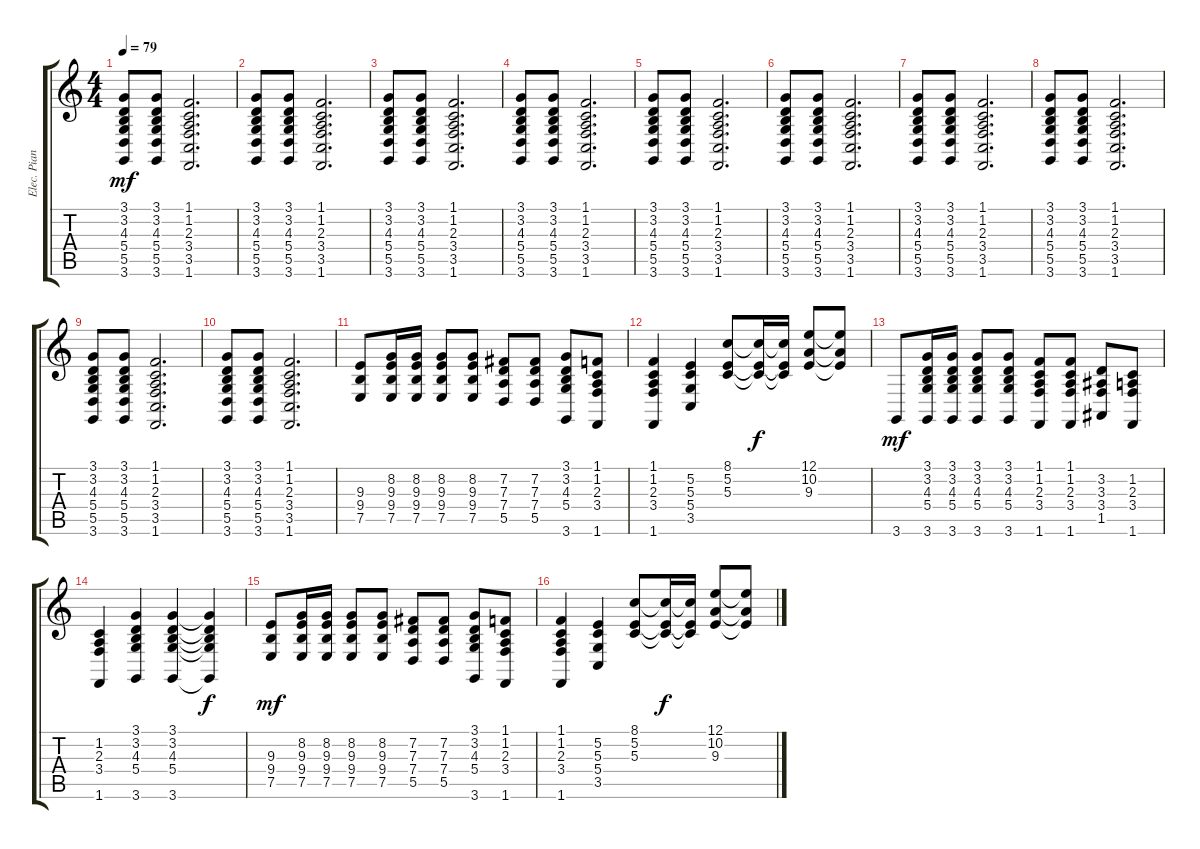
\track ("Elec. Piano" "Elec. Pian") {instrument electricpiano1}
\staff {score tabs}
\tuning (E4 B3 G3 D3 A2 E2) {hide}
\ts (4 4)
\tempo 79
\clef g2
\ks c
(3.1 3.2 4.3 5.4 5.5 3.6).8{dy mf} (3.1 3.2 4.3 5.4 5.5 3.6).8 (1.1 1.2 2.3 3.4 3.5 1.6).2{d} |
(3.1 3.2 4.3 5.4 5.5 3.6).8 (3.1 3.2 4.3 5.4 5.5 3.6).8 (1.1 1.2 2.3 3.4 3.5 1.6).2{d} |
(3.1 3.2 4.3 5.4 5.5 3.6).8 (3.1 3.2 4.3 5.4 5.5 3.6).8 (1.1 1.2 2.3 3.4 3.5 1.6).2{d} |
(3.1 3.2 4.3 5.4 5.5 3.6).8 (3.1 3.2 4.3 5.4 5.5 3.6).8 (1.1 1.2 2.3 3.4 3.5 1.6).2{d} |
(3.1 3.2 4.3 5.4 5.5 3.6).8 (3.1 3.2 4.3 5.4 5.5 3.6).8 (1.1 1.2 2.3 3.4 3.5 1.6).2{d} |
(3.1 3.2 4.3 5.4 5.5 3.6).8 (3.1 3.2 4.3 5.4 5.5 3.6).8 (1.1 1.2 2.3 3.4 3.5 1.6).2{d} |
(3.1 3.2 4.3 5.4 5.5 3.6).8 (3.1 3.2 4.3 5.4 5.5 3.6).8 (1.1 1.2 2.3 3.4 3.5 1.6).2{d} |
(3.1 3.2 4.3 5.4 5.5 3.6).8 (3.1 3.2 4.3 5.4 5.5 3.6).8 (1.1 1.2 2.3 3.4 3.5 1.6).2{d} |
(3.1 3.2 4.3 5.4 5.5 3.6).8 (3.1 3.2 4.3 5.4 5.5 3.6).8 (1.1 1.2 2.3 3.4 3.5 1.6).2{d} |
(3.1 3.2 4.3 5.4 5.5 3.6).8 (3.1 3.2 4.3 5.4 5.5 3.6).8 (1.1 1.2 2.3 3.4 3.5 1.6).2{d} |
(9.3 9.4 7.5).8 (8.2 9.3 9.4 7.5).16 (8.2 9.3 9.4 7.5).16 (8.2 9.3 9.4 7.5).8 (8.2 9.3 9.4 7.5).8 (7.2 7.3 7.4 5.5).8 (7.2 7.3 7.4 5.5).8 (3.1 3.2 4.3 5.4 3.6).8 (1.1 1.2 2.3 3.4 1.6).8 |
(1.1 1.2 2.3 3.4 1.6).4 (5.2 5.3 5.4 3.5).4 (8.1 5.2 5.3).8 (8.1{t} 5.2{t} 5.3{t}).16{dy f} (8.1{t} 5.2{t} 5.3{t}).16 (12.1 10.2 9.3).8 (12.1{t} 10.2{t} 9.3{t}).8 |
3.6.8{dy mf} (3.1 3.2 4.3 5.4 3.6).16 (3.1 3.2 4.3 5.4 3.6).16 (3.1 3.2 4.3 5.4 3.6).8 (3.1 3.2 4.3 5.4 3.6).8 (1.1 1.2 2.3 3.4 1.6).8 (1.1 1.2 2.3 3.4 1.6).8 (3.2 3.3 3.4 1.5).8 (1.2 2.3 3.4 1.6).8 |
(1.2 2.3 3.4 1.6).4 (3.1 3.2 4.3 5.4 3.6).4 (3.1 3.2 4.3 5.4 3.6).4 (3.1{t} 3.2{t} 4.3{t} 5.4{t} 3.6{t}).4{dy f} |
(9.3 9.4 7.5).8{dy mf} (8.2 9.3 9.4 7.5).16 (8.2 9.3 9.4 7.5).16 (8.2 9.3 9.4 7.5).8 (8.2 9.3 9.4 7.5).8 (7.2 7.3 7.4 5.5).8 (7.2 7.3 7.4 5.5).8 (3.1 3.2 4.3 5.4 3.6).8 (1.1 1.2 2.3 3.4 1.6).8 |
(1.1 1.2 2.3 3.4 1.6).4 (5.2 5.3 5.4 3.5).4 (8.1 5.2 5.3).8 (8.1{t} 5.2{t} 5.3{t}).16{dy f} (8.1{t} 5.2{t} 5.3{t}).16 (12.1 10.2 9.3).8 (12.1{t} 10.2{t} 9.3{t}).8
